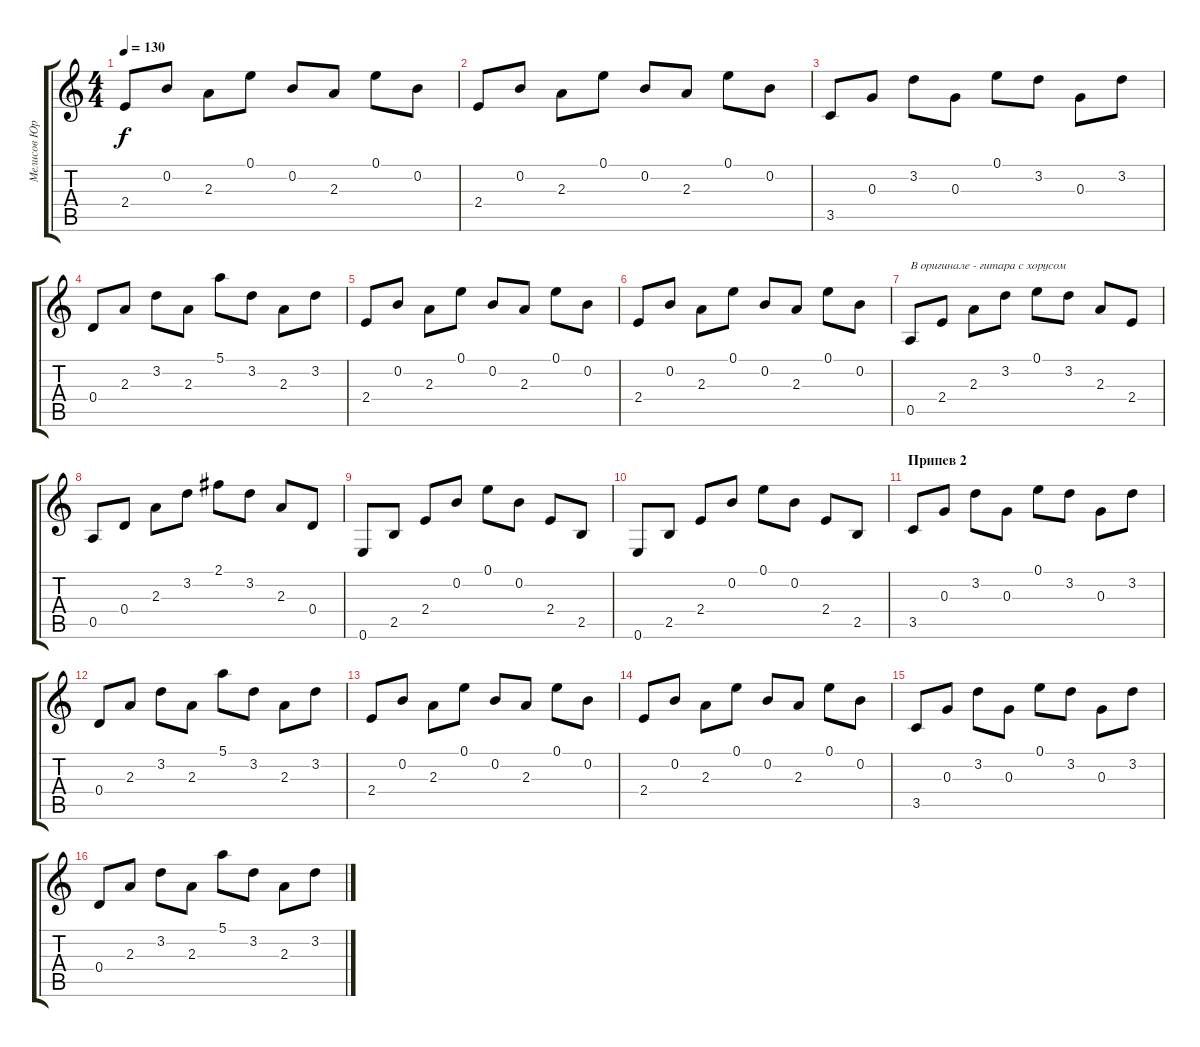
\track ("Мелисов Юрий" "Мелисов Юр") {instrument electricguitarclean}
\staff {score tabs}
\tuning (E4 B3 G3 D3 A2 E2) {hide}
\ts (4 4)
\tempo 130
\clef g2
\ks c
2.4.8{dy f} 0.2.8 2.3.8 0.1.8 0.2.8 2.3.8 0.1.8 0.2.8 |
2.4.8 0.2.8 2.3.8 0.1.8 0.2.8 2.3.8 0.1.8 0.2.8 |
3.5.8 0.3.8 3.2.8 0.3.8 0.1.8 3.2.8 0.3.8 3.2.8 |
0.4.8 2.3.8 3.2.8 2.3.8 5.1.8 3.2.8 2.3.8 3.2.8 |
2.4.8 0.2.8 2.3.8 0.1.8 0.2.8 2.3.8 0.1.8 0.2.8 |
2.4.8 0.2.8 2.3.8 0.1.8 0.2.8 2.3.8 0.1.8 0.2.8 |
0.5.8{txt "В оригинале - гитара с хорусом" volume 12 instrument electricguitarmuted} 2.4.8 2.3.8 3.2.8 0.1.8 3.2.8 2.3.8 2.4.8 |
0.5.8 0.4.8 2.3.8 3.2.8 2.1.8 3.2.8 2.3.8 0.4.8 |
0.6.8{instrument electricguitarclean} 2.5.8 2.4.8 0.2.8 0.1.8 0.2.8 2.4.8 2.5.8 |
0.6.8 2.5.8 2.4.8 0.2.8 0.1.8 0.2.8 2.4.8 2.5.8 |
\section ("" "Припев 2")
3.5.8 0.3.8 3.2.8 0.3.8 0.1.8 3.2.8 0.3.8 3.2.8 |
0.4.8 2.3.8 3.2.8 2.3.8 5.1.8 3.2.8 2.3.8 3.2.8 |
2.4.8 0.2.8 2.3.8 0.1.8 0.2.8 2.3.8 0.1.8 0.2.8 |
2.4.8 0.2.8 2.3.8 0.1.8 0.2.8 2.3.8 0.1.8 0.2.8 |
3.5.8 0.3.8 3.2.8 0.3.8 0.1.8 3.2.8 0.3.8 3.2.8 |
0.4.8 2.3.8 3.2.8 2.3.8 5.1.8 3.2.8 2.3.8 3.2.8
